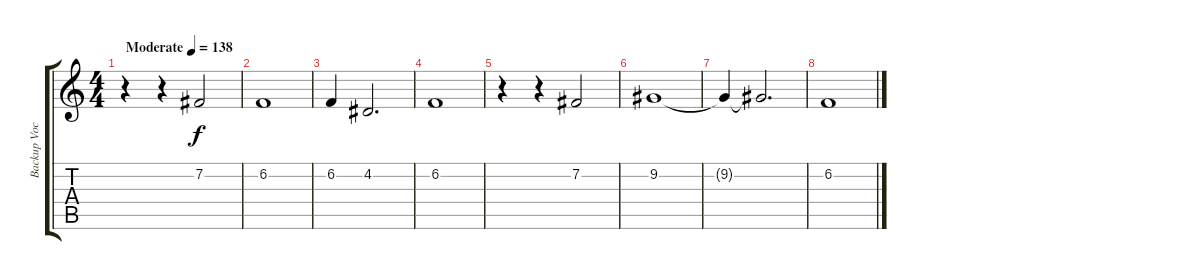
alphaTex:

\track ("Backup Vocals" "Backup Voc") {instrument stringensemble1}
\staff {score tabs}
\tuning (E4 B3 G3 D3 A2 E2) {hide}
\ts (4 4)
\tempo (138 "Moderate")
\clef g2
\ks c
r.4{dy f instrument stringensemble1} r.4 7.2.2 |
6.2.1 |
6.2.4 4.2.2{d} |
6.2.1 |
r.4 r.4 7.2.2 |
9.2.1 |
9.2{t}.4 9.2{t}.2{d} |
6.2.1
